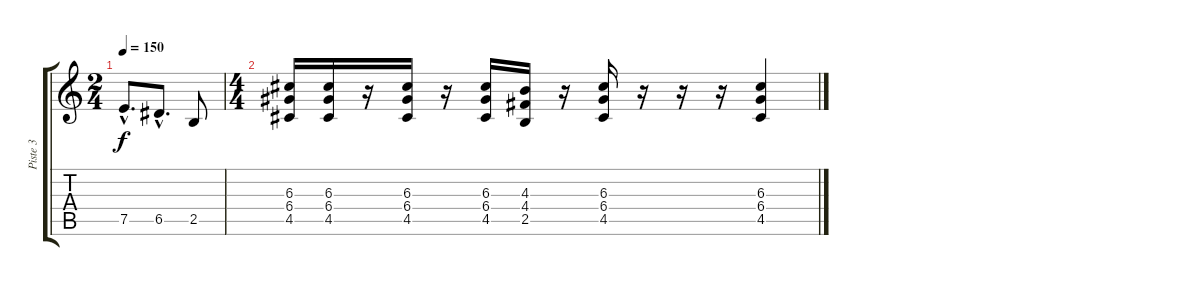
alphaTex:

\track ("Piste 3" "Piste 3") {instrument distortionguitar}
\staff {score tabs}
\tuning (E4 B3 G3 D3 A2 E2) {hide}
\ts (2 4)
\tempo 150
\clef g2
\ks c
7.5{hac}.8{d dy f} 6.5{hac}.8{d} 2.5.8 |
\ts (4 4)
(6.3 6.4 4.5).16 (6.3 6.4 4.5).16 r.16 (6.3 6.4 4.5).16 r.16 (6.3 6.4 4.5).16 (4.3 4.4 2.5).16 r.16 (6.3 6.4 4.5).16 r.16 r.16 r.16 (6.3 6.4 4.5).4
